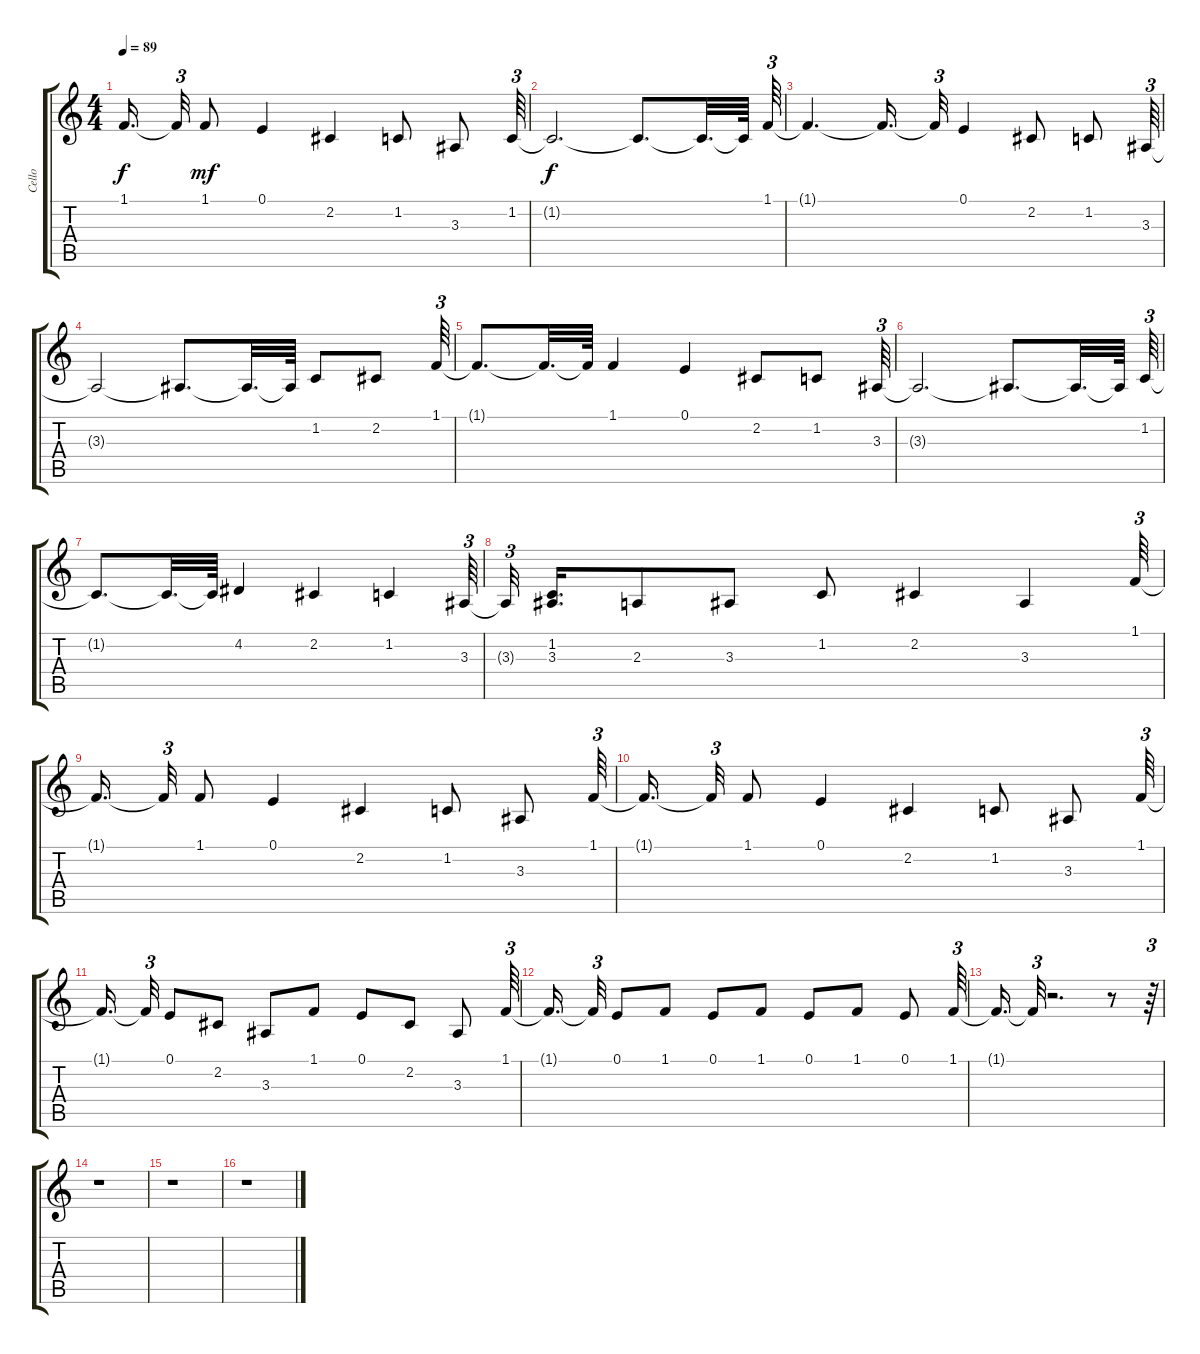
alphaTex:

\track ("Cello" "Cello") {instrument pizzicatostrings}
\staff {score tabs}
\tuning (E4 B3 G3 D3 A2 E2) {hide}
\ts (4 4)
\tempo 89
\clef g2
\ks c
1.1{t}.16{d dy f} 1.1{t}.32{tu (3 2)} 1.1.8{dy mf} 0.1.4 2.2.4 1.2.8 3.3.8 1.2.64{tu (3 2)} |
1.2{t}.2{d dy f} 1.2{t}.8{d} 1.2{t}.32{d} 1.2{t}.64 1.1.64{tu (3 2)} |
1.1{t}.4{d} 1.1{t}.16{d} 1.1{t}.32{tu (3 2)} 0.1.4 2.2.8 1.2.8 3.3.64{tu (3 2)} |
3.3{t}.2 3.3{t}.8{d} 3.3{t}.32{d} 3.3{t}.64 1.2.8 2.2.8 1.1.64{tu (3 2)} |
1.1{t}.8{d} 1.1{t}.32{d} 1.1{t}.64 1.1.4 0.1.4 2.2.8 1.2.8 3.3.64{tu (3 2)} |
3.3{t}.2{d} 3.3{t}.8{d} 3.3{t}.32{d} 3.3{t}.64 1.2.64{tu (3 2)} |
1.2{t}.8{d} 1.2{t}.32{d} 1.2{t}.64 4.2.4 2.2.4 1.2.4 3.3.64{tu (3 2)} |
3.3{t}.32{tu (3 2)} (1.2 3.3).16{d} 2.3.8 3.3.8 1.2.8 2.2.4 3.3.4 1.1.64{tu (3 2)} |
1.1{t}.16{d} 1.1{t}.32{tu (3 2)} 1.1.8 0.1.4 2.2.4 1.2.8 3.3.8 1.1.64{tu (3 2)} |
1.1{t}.16{d} 1.1{t}.32{tu (3 2)} 1.1.8 0.1.4 2.2.4 1.2.8 3.3.8 1.1.64{tu (3 2)} |
1.1{t}.16{d} 1.1{t}.32{tu (3 2)} 0.1.8 2.2.8 3.3.8 1.1.8 0.1.8 2.2.8 3.3.8 1.1.64{tu (3 2)} |
1.1{t}.16{d} 1.1{t}.32{tu (3 2)} 0.1.8 1.1.8 0.1.8 1.1.8 0.1.8 1.1.8 0.1.8 1.1.64{tu (3 2)} |
1.1{t}.16{d} 1.1{t}.32{tu (3 2)} r.2{d} r.8 r.64{tu (3 2)} |
r.1 |
r.1 |
r.1
